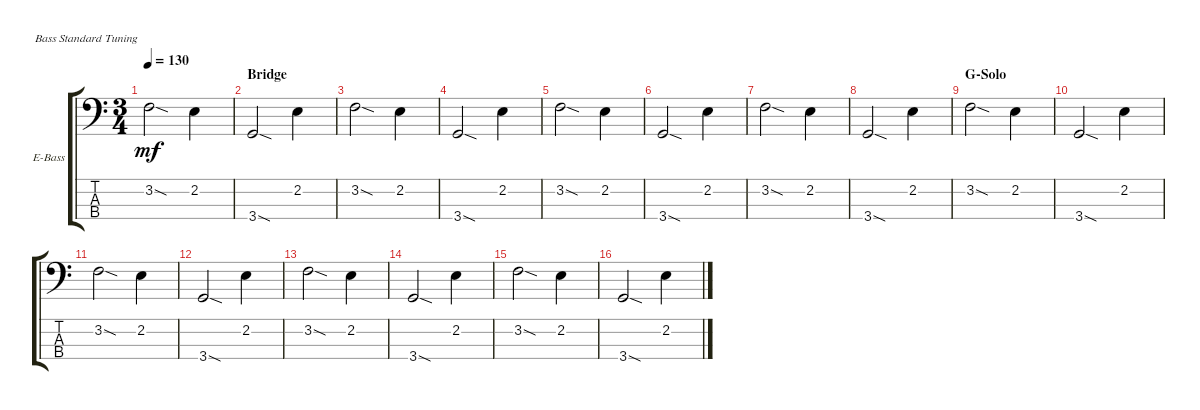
\bracketExtendMode groupsimilarinstruments
\firstSystemTrackNameOrientation horizontal
\otherSystemsTrackNameOrientation horizontal
\track ("Bass2" "E-Bass") {instrument electricbassfinger}
\staff {score tabs}
\tuning (G2 D2 A1 E1)
\ts (3 4)
\tempo 130
\clef f4
\ks c
3.2{sod}.2{dy mf} 2.2.4 |
\section ("" "Bridge")
3.4{sod}.2 2.2.4 |
3.2{sod}.2 2.2.4 |
3.4{sod}.2 2.2.4 |
3.2{sod}.2 2.2.4 |
3.4{sod}.2 2.2.4 |
3.2{sod}.2 2.2.4 |
3.4{sod}.2 2.2.4 |
\section ("" "G-Solo")
3.2{sod}.2 2.2.4 |
3.4{sod}.2 2.2.4 |
3.2{sod}.2 2.2.4 |
3.4{sod}.2 2.2.4 |
3.2{sod}.2 2.2.4 |
3.4{sod}.2 2.2.4 |
3.2{sod}.2 2.2.4 |
3.4{sod}.2 2.2.4
